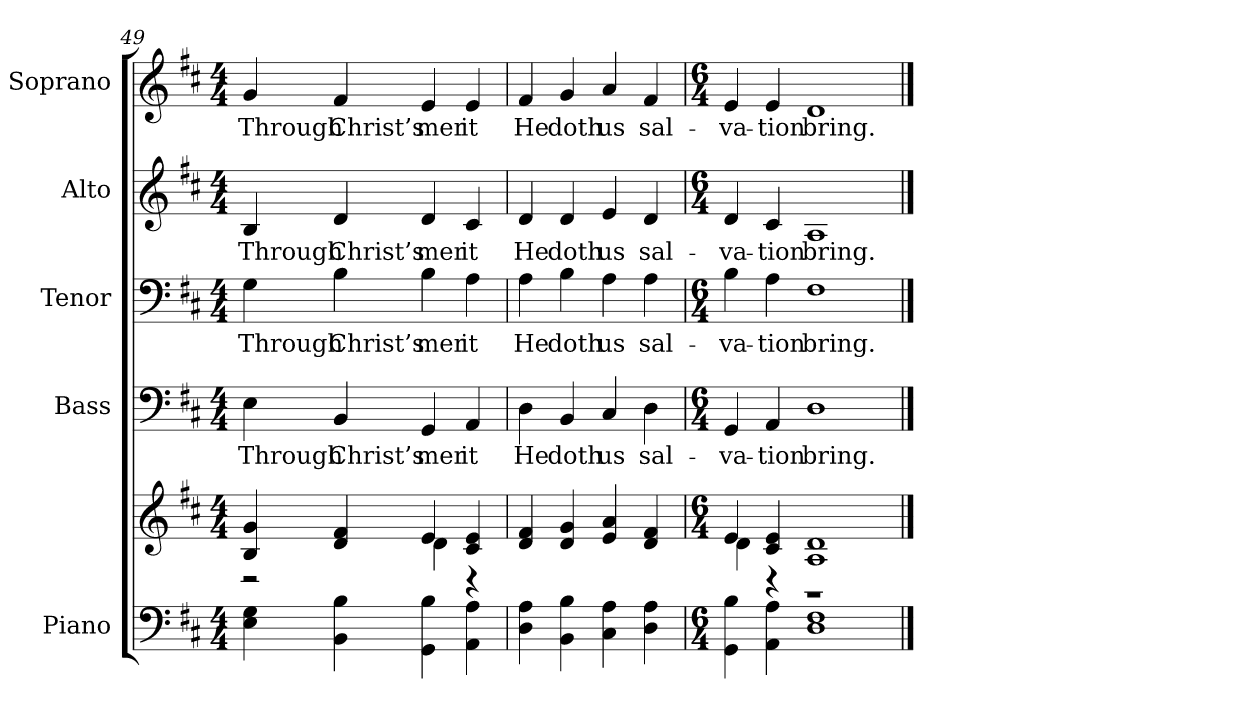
**kern	**kern	**kern	**text	**kern	**text	**kern	**text	**kern	**text
*part5	*part5	*part4	*part4	*part3	*part3	*part2	*part2	*part1	*part1
*staff6	*staff5	*staff4	*staff4	*staff3	*staff3	*staff2	*staff2	*staff1	*staff1
*I"Piano	*	*I"Bass	*	*I"Tenor	*	*I"Alto	*	*I"Soprano	*
*I'Pno.	*	*I'B.	*	*I'T.	*	*I'A.	*	*I'S.	*
!!LO:LB:g=z
*clefF4	*clefG2	*clefF4	*	*clefF4	*	*clefG2	*	*clefG2	*
*k[f#c#]	*k[f#c#]	*k[f#c#]	*	*k[f#c#]	*	*k[f#c#]	*	*k[f#c#]	*
*D:	*D:	*D:	*	*D:	*	*D:	*	*D:	*
*M4/4	*M4/4	*M4/4	*	*M4/4	*	*M4/4	*	*M4/4	*
=49	=49	=49	=49	=49	=49	=49	=49	=49	=49
*	*^	*	*	*	*	*	*	*	*
!	!	!	!	!LO:LY:b:color=#000000	!	!	!	!	!	!
!	!	!	!	!	!	!LO:LY:b:color=#000000	!	!	!	!
!	!	!	!	!	!	!	!	!LO:LY:b:color=#000000	!	!
!	!	!	!	!	!	!	!	!	!	!LO:LY:b:color=#000000
4Ei\ 4Gi	4Bi/ 4gi	2r	4Ei\	Through	4Gi\	Through	4Bi/	Through	4gi/	Through
!	!	!	!	!LO:LY:b:color=#000000	!	!	!	!	!	!
!	!	!	!	!	!	!LO:LY:b:color=#000000	!	!	!	!
!	!	!	!	!	!	!	!	!LO:LY:b:color=#000000	!	!
!	!	!	!	!	!	!	!	!	!	!LO:LY:b:color=#000000
4BBi\ 4Bi	4di/ 4f#i	.	4BBi/	Christ’s	4Bi\	Christ’s	4di/	Christ’s	4f#i/	Christ’s
!	!	!	!	!LO:LY:b:color=#000000	!	!	!	!	!	!
!	!	!	!	!	!	!LO:LY:b:color=#000000	!	!	!	!
!	!	!	!	!	!	!	!	!LO:LY:b:color=#000000	!	!
!	!	!	!	!	!	!	!	!	!	!LO:LY:b:color=#000000
4GGi\ 4Bi	4ei/	4di\	4GGi/	mer	4Bi\	mer	4di/	mer	4ei/	mer
!	!	!	!	!LO:LY:b:color=#000000	!	!	!	!	!	!
!	!	!	!	!	!	!LO:LY:b:color=#000000	!	!	!	!
!	!	!	!	!	!	!	!	!LO:LY:b:color=#000000	!	!
!	!	!	!	!	!	!	!	!	!	!LO:LY:b:color=#000000
4AAi\ 4Ai	4c#i/ 4ei	4r	4AAi/	it	4Ai\	it	4c#i/	it	4ei/	it
*	*v	*v	*	*	*	*	*	*	*	*
=50	=50	=50	=50	=50	=50	=50	=50	=50	=50
*	*^	*	*	*	*	*	*	*	*
!	!	!	!	!LO:LY:b:color=#000000	!	!	!	!	!	!
*	*v	*v	*	*	*	*	*	*	*	*
*	*^	*	*	*	*	*	*	*	*
!	!	!	!	!	!	!LO:LY:b:color=#000000	!	!	!	!
*	*v	*v	*	*	*	*	*	*	*	*
*	*^	*	*	*	*	*	*	*	*
!	!	!	!	!	!	!	!	!LO:LY:b:color=#000000	!	!
*	*v	*v	*	*	*	*	*	*	*	*
*	*^	*	*	*	*	*	*	*	*
!	!	!	!	!	!	!	!	!	!	!LO:LY:b:color=#000000
*	*v	*v	*	*	*	*	*	*	*	*
4Di\ 4Ai	4di/ 4f#i	4Di\	He	4Ai\	He	4di/	He	4f#i/	He
!	!	!	!LO:LY:b:color=#000000	!	!	!	!	!	!
!	!	!	!	!	!LO:LY:b:color=#000000	!	!	!	!
!	!	!	!	!	!	!	!LO:LY:b:color=#000000	!	!
!	!	!	!	!	!	!	!	!	!LO:LY:b:color=#000000
4BBi\ 4Bi	4di/ 4gi	4BBi/	doth	4Bi\	doth	4di/	doth	4gi/	doth
!	!	!	!LO:LY:b:color=#000000	!	!	!	!	!	!
!	!	!	!	!	!LO:LY:b:color=#000000	!	!	!	!
!	!	!	!	!	!	!	!LO:LY:b:color=#000000	!	!
!	!	!	!	!	!	!	!	!	!LO:LY:b:color=#000000
4C#i\ 4Ai	4ei/ 4ai	4C#i/	us	4Ai\	us	4ei/	us	4ai/	us
!	!	!	!LO:LY:b:color=#000000	!	!	!	!	!	!
!	!	!	!	!	!LO:LY:b:color=#000000	!	!	!	!
!	!	!	!	!	!	!	!LO:LY:b:color=#000000	!	!
!	!	!	!	!	!	!	!	!	!LO:LY:b:color=#000000
4Di\ 4Ai	4di/ 4f#i	4Di\	sal-	4Ai\	sal-	4di/	sal-	4f#i/	sal-
!!LO:PB:g=z
=51	=51	=51	=51	=51	=51	=51	=51	=51	=51
*M6/4	*M6/4	*M6/4	*	*M6/4	*	*M6/4	*	*M6/4	*
*	*^	*	*	*	*	*	*	*	*
!	!	!	!	!LO:LY:b:color=#000000	!	!	!	!	!	!
!	!	!	!	!	!	!LO:LY:b:color=#000000	!	!	!	!
!	!	!	!	!	!	!	!	!LO:LY:b:color=#000000	!	!
!	!	!	!	!	!	!	!	!	!	!LO:LY:b:color=#000000
4GGi\ 4Bi	4ei/	4di\	4GGi/	-va-	4Bi\	-va-	4di/	-va-	4ei/	-va-
!	!	!	!	!LO:LY:b:color=#000000	!	!	!	!	!	!
!	!	!	!	!	!	!LO:LY:b:color=#000000	!	!	!	!
!	!	!	!	!	!	!	!	!LO:LY:b:color=#000000	!	!
!	!	!	!	!	!	!	!	!	!	!LO:LY:b:color=#000000
4AAi\ 4Ai	4c#i/ 4ei	4r	4AAi/	-tion	4Ai\	-tion	4c#i/	-tion	4ei/	-tion
!	!	!	!	!LO:LY:b:color=#000000	!	!	!	!	!	!
!	!	!	!	!	!	!LO:LY:b:color=#000000	!	!	!	!
!	!	!	!	!	!	!	!	!LO:LY:b:color=#000000	!	!
!	!	!	!	!	!	!	!	!	!	!LO:LY:b:color=#000000
1Di 1F#i	1Ai 1di	1r	1Di	bring.	1F#i	bring.	1Ai	bring.	1di	bring.
*	*v	*v	*	*	*	*	*	*	*	*
==	==	==	==	==	==	==	==	==	==
*-	*-	*-	*-	*-	*-	*-	*-	*-	*-
